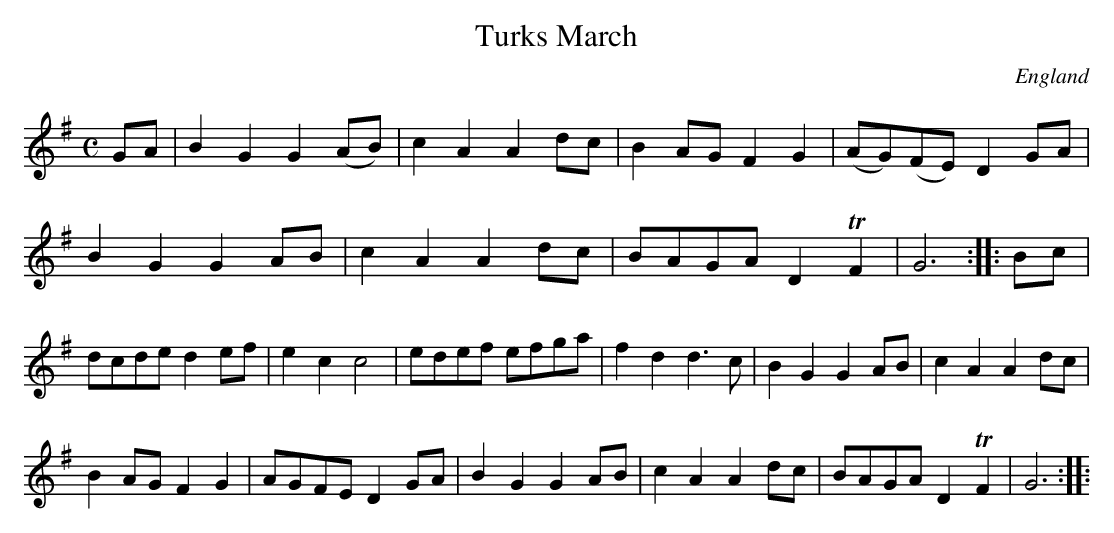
X:1
T:Turks March
L:1/8
M:C
O:England
K:G
GA | \
B2G2 G2(AB) | c2A2 A2dc | B2AG F2G2  | (AG)(FE) D2GA |\
B2G2 G2AB   | c2A2 A2dc | BAGA D2TF2 | G6 ::
Bc | \
dcde d2ef | e2c2 c4   |   edef efga  | f2d2 d3 c |\
B2G2 G2AB | c2A2 A2dc | ! B2AG F2G2  | AGFE D2 GA |\
B2G2 G2AB | c2A2 A2dc |   BAGA D2TF2 | G6 ::
